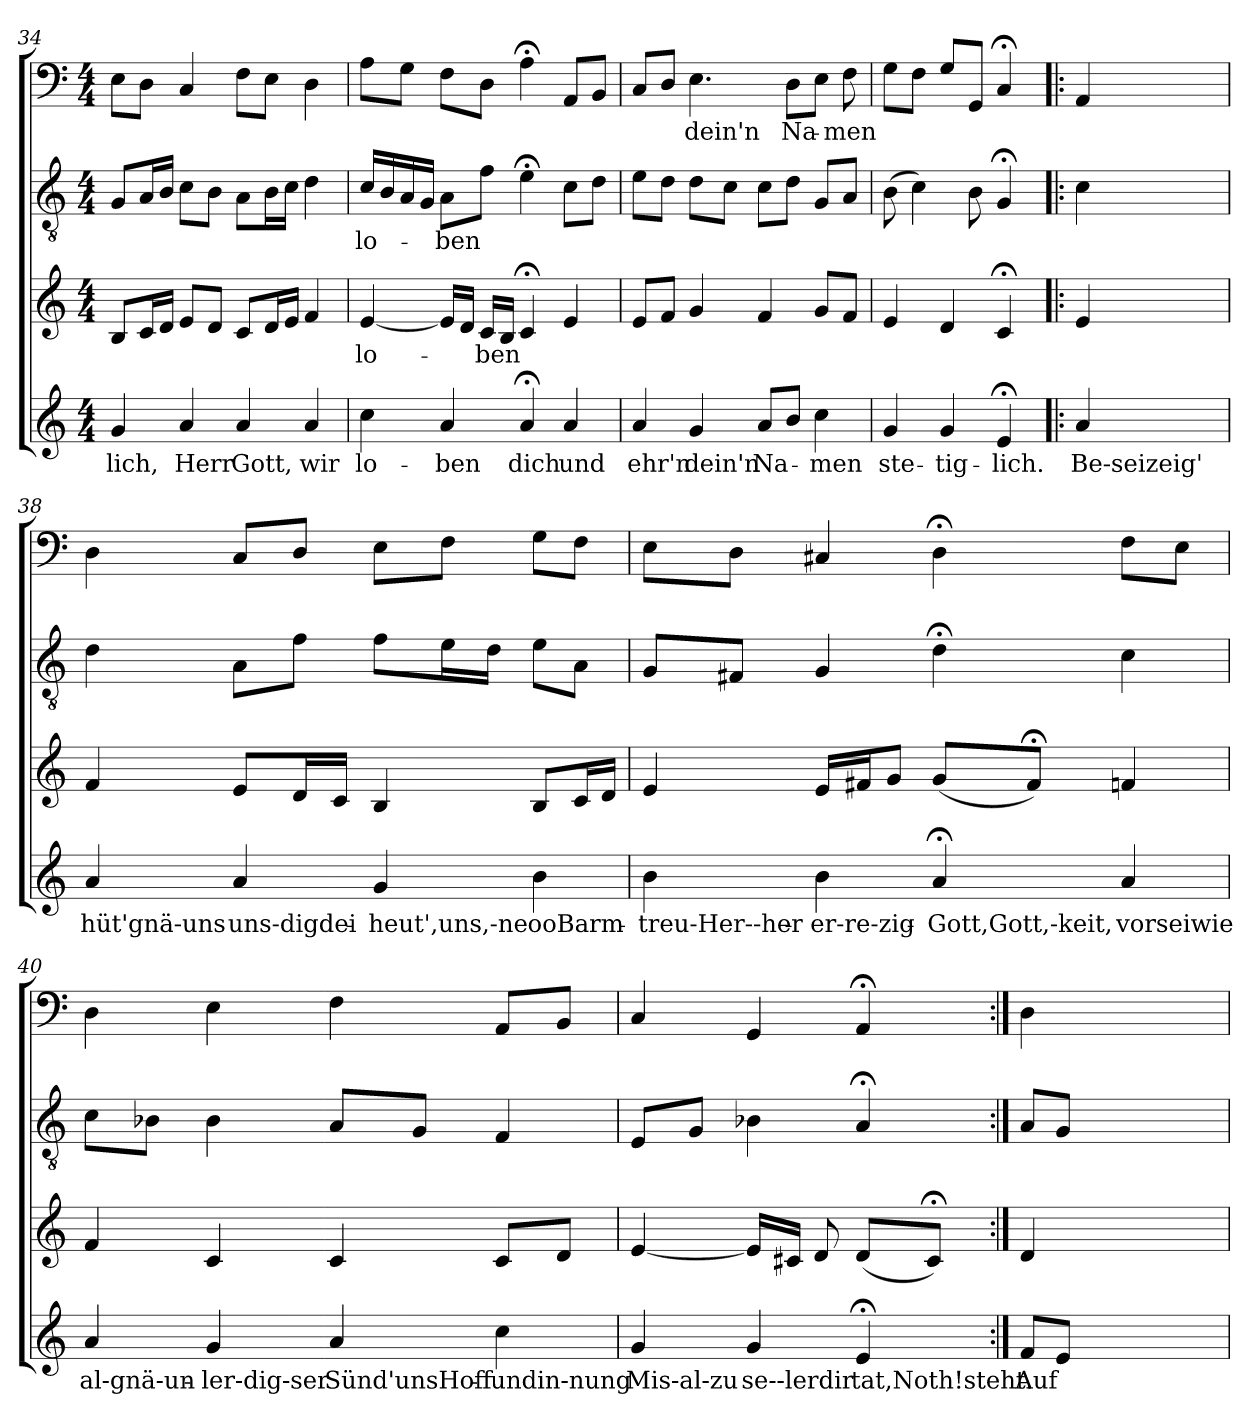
**kern	**text	**kern	**text	**kern	**text	**kern	**text
*part4	*part4	*part3	*part3	*part2	*part2	*part1	*part1
*staff4	*staff4	*staff3	*staff3	*staff2	*staff2	*staff1	*staff1
*clefG2	*	*clefG2	*	*clefGv2	*	*clefF4	*
*k[]	*	*k[]	*	*k[]	*	*k[]	*
*C:	*	*C:	*	*C:	*	*C:	*
*M4/4	*	*M4/4	*	*M4/4	*	*M4/4	*
=34	=34	=34	=34	=34	=34	=34	=34
4g/	-lich,	8B/L	.	8G/L	.	8E\L	.
.	.	16c/L	.	16A/L	.	8D\J	.
.	.	16d/JJ	.	16B/JJ	.	.	.
4a/	Herr	8e/L	.	8c\L	.	4C/	.
.	.	8d/J	.	8B\J	.	.	.
4a/	Gott,	8c/L	.	8A\L	.	8F\L	.
.	.	16d/L	.	16B\L	.	8E\J	.
.	.	16e/JJ	.	16c\JJ	.	.	.
4a/	wir	4f/	.	4d\	.	4D\	.
=35	=35	=35	=35	=35	=35	=35	=35
4cc\	lo-	[4e/	lo-	16c/LL	lo-	8A\L	.
.	.	.	.	16B/	.	.	.
.	.	.	.	16A/	.	8G\J	.
.	.	.	.	16G/JJ	.	.	.
4a/	-ben	16e/LL]	.	8A\L	-ben	8F\L	.
.	.	16d/JJ	.	.	.	.	.
.	.	16c/LL	-ben	8f\J	.	8D\J	.
.	.	16B/JJ	.	.	.	.	.
4a;</	dich	4c;</	.	4e;<\	.	4A;<\	.
4a/	und	4e/	.	8c\L	.	8AA/L	.
.	.	.	.	8d\J	.	8BB/J	.
=36	=36	=36	=36	=36	=36	=36	=36
4a/	ehr'n	8e/L	.	8e\L	.	8C/L	.
.	.	8f/J	.	8d\J	.	8D/J	.
4g/	dein'n	4g/	.	8d\L	.	4.E\	dein'n
.	.	.	.	8c\J	.	.	.
8a/L	Na-	4f/	.	8c\L	.	.	.
8b/J	.	.	.	8d\J	.	8D\L	Na-
4cc\	-men	8g/L	.	8G/L	.	8E\J	.
.	.	8f/J	.	8A/J	.	8F\	-men
=37	=37	=37	=37	=37	=37	=37	=37
4g/	ste-	4e/	.	(8B\	.	8G\L	.
.	.	.	.	4c\)	.	8F\J	.
4g/	-tig-	4d/	.	.	.	8G/L	.
.	.	.	.	8B\	.	8GG/J	.
4e;</	-lich.	4c;</	.	4G;</	.	4C;</	.
=!|:	=!|:	=!|:	=!|:	=!|:	=!|:	=!|:	=!|:
4a/	Be-seizeig'	4e/	.	4c\	.	4AA/	.
2ryy	.	2ryy	.	2ryy	.	2ryy	.
4ryy	.	4ryy	.	4ryy	.	4ryy	.
=38	=38	=38	=38	=38	=38	=38	=38
4a/	-hüt'gnä-uns	4f/	.	4d\	.	4D\	.
4a/	uns-digdei-	8e/L	.	8A\L	.	8C/L	.
.	.	16d/L	.	8f\J	.	8D/J	.
.	.	16c/JJ	.	.	.	.	.
4g/	heut',uns,-ne	4B/	.	8f\L	.	8E\L	.
.	.	.	.	16e\L	.	8F\J	.
.	.	.	.	16d\JJ	.	.	.
4b\	ooBarm-	8B/L	.	8e\L	.	8G\L	.
.	.	16c/L	.	8A\J	.	8F\J	.
.	.	16d/JJ	.	.	.	.	.
=39	=39	=39	=39	=39	=39	=39	=39
4b\	treu-Her--her-	4e/	.	8G/L	.	8E\L	.
.	.	.	.	8F#X/J	.	8D\J	.
4b\	-er-re-zig-	16e/LL	.	4G/	.	4C#X/	.
.	.	16f#X/J	.	.	.	.	.
.	.	8g/J	.	.	.	.	.
4a;</	Gott,Gott,-keit,	(8g/L	.	4d;<\	.	4D;<\	.
.	.	8f#;</J)	.	.	.	.	.
4a/	vorseiwie	4fn/	.	4c\	.	8F\L	.
.	.	.	.	.	.	8E\J	.
=40	=40	=40	=40	=40	=40	=40	=40
4a/	al-gnä-un-	4f/	.	8c\L	.	4D\	.
.	.	.	.	8B-X\J	.	.	.
4g/	-ler-dig-ser	4c/	.	4B-\	.	4E\	.
4a/	Sünd'unsHoff-	4c/	.	8A/L	.	4F\	.
.	.	.	.	8G/J	.	.	.
4cc\	undin-nung	8c/L	.	4F/	.	8AA/L	.
.	.	8d/J	.	.	.	8BB/J	.
=41	=41	=41	=41	=41	=41	=41	=41
4g/	Mis-al-zu	[4e/	.	8E/L	.	4C/	.
.	.	.	.	8G/J	.	.	.
4g/	-se--lerdir	16e/LL]	.	4B-X\	.	4GG/	.
.	.	16c#X/JJ	.	.	.	.	.
.	.	8d/	.	.	.	.	.
4e;</	-tat,Noth!steht.	(8d/L	.	4A;</	.	4AA;</	.
.	.	8c#;</J)	.	.	.	.	.
=:|!	=:|!	=:|!	=:|!	=:|!	=:|!	=:|!	=:|!
8f/L	Auf	4d/	.	8A/L	.	4D\	.
8e/J	.	.	.	8G/J	.	.	.
2ryy	.	2ryy	.	2ryy	.	2ryy	.
4ryy	.	4ryy	.	4ryy	.	4ryy	.
=	=	=	=	=	=	=	=
*-	*-	*-	*-	*-	*-	*-	*-
